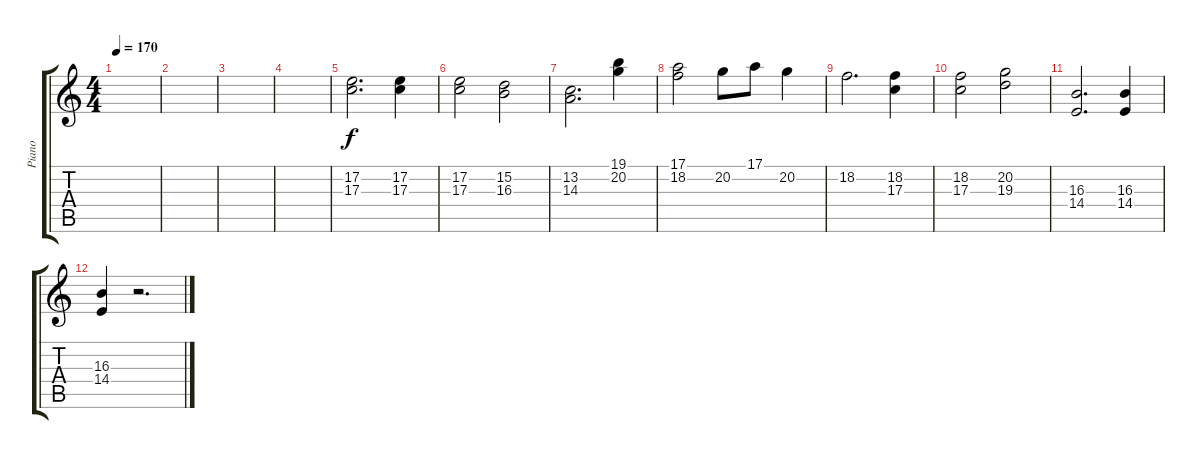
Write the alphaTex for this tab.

\track ("Piano" "Piano") {instrument acousticgrandpiano}
\staff {score tabs}
\tuning (E4 B3 G3 D3 A2 E2) {hide}
\ts (4 4)
\tempo 170
\clef g2
\ks c
|
|
|
|
(17.2 17.3).2{d} (17.2 17.3).4 |
(17.2 17.3).2 (15.2 16.3).2 |
(13.2 14.3).2{d} (19.1 20.2).4 |
(17.1 18.2).2 20.2.8 17.1.8 20.2.4 |
18.2.2{d} (18.2 17.3).4 |
(18.2 17.3).2 (20.2 19.3).2 |
(16.3 14.4).2{d} (16.3 14.4).4 |
(16.3 14.4).4 r.2{d}
